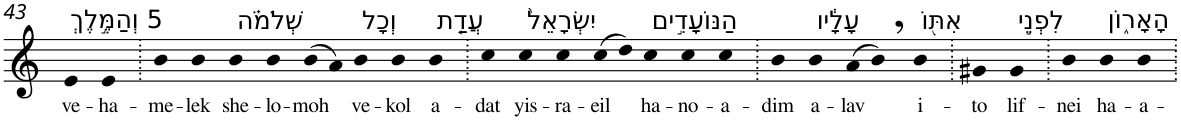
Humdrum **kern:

**kern	**text
*part1	*part1
*staff1	*staff1
*I"Piano	*
*I'Pno	*
!!LO:PB:g=z
*clefG2	*
*k[]	*
=43	=43
!LO:TX:a:t=5 וְהַמֶּ֣לֶךְ	!
!	!LO:LY:b
4e	ve-
!	!LO:LY:b
4e	-ha-
=44.	=44.
!	!LO:LY:b
4b	-me-
!	!LO:LY:b
4b	-lek
!LO:TX:a:t=שְׁלֹמֹ֗ה	!
!	!LO:LY:b
4b	she-
!	!LO:LY:b
4b	-lo-
!	!LO:LY:b
(>8b	-moh
8a)	.
!LO:TX:a:t=וְכָל	!
!	!LO:LY:b
4b	ve-
!	!LO:LY:b
4b	-kol
!LO:TX:a:t=עֲדַ֤ת	!
!	!LO:LY:b
4b	a-
=45.	=45.
!	!LO:LY:b
4cc	-dat
!LO:TX:a:t=יִשְׂרָאֵל֙	!
!	!LO:LY:b
4cc	yis-
!	!LO:LY:b
4cc	-ra-
!	!LO:LY:b
(>8cc	-eil
8dd)	.
!LO:TX:a:t=הַנּוֹעָדִ֣ים	!
!	!LO:LY:b
4cc	ha-
!	!LO:LY:b
4cc	-no-
!	!LO:LY:b
4cc	-a-
=46.	=46.
!	!LO:LY:b
4b	-dim
!LO:TX:a:t=עָלָ֔יו	!
!	!LO:LY:b
4b	a-
!	!LO:LY:b
(>8a	-lav
8b,)	.
!LO:TX:a:t=אִתּ֖וֹ	!
!	!LO:LY:b
4b	i-
=47.	=47.
!	!LO:LY:b
4g#X	-to
!LO:TX:a:t=לִפְנֵ֣י	!
!	!LO:LY:b
4g#	lif-
=48.	=48.
!	!LO:LY:b
4b	-nei
!LO:TX:a:t=הָאָר֑וֹן	!
!	!LO:LY:b
4b	ha-
!	!LO:LY:b
4b	-a-
=.	=.
*-	*-
